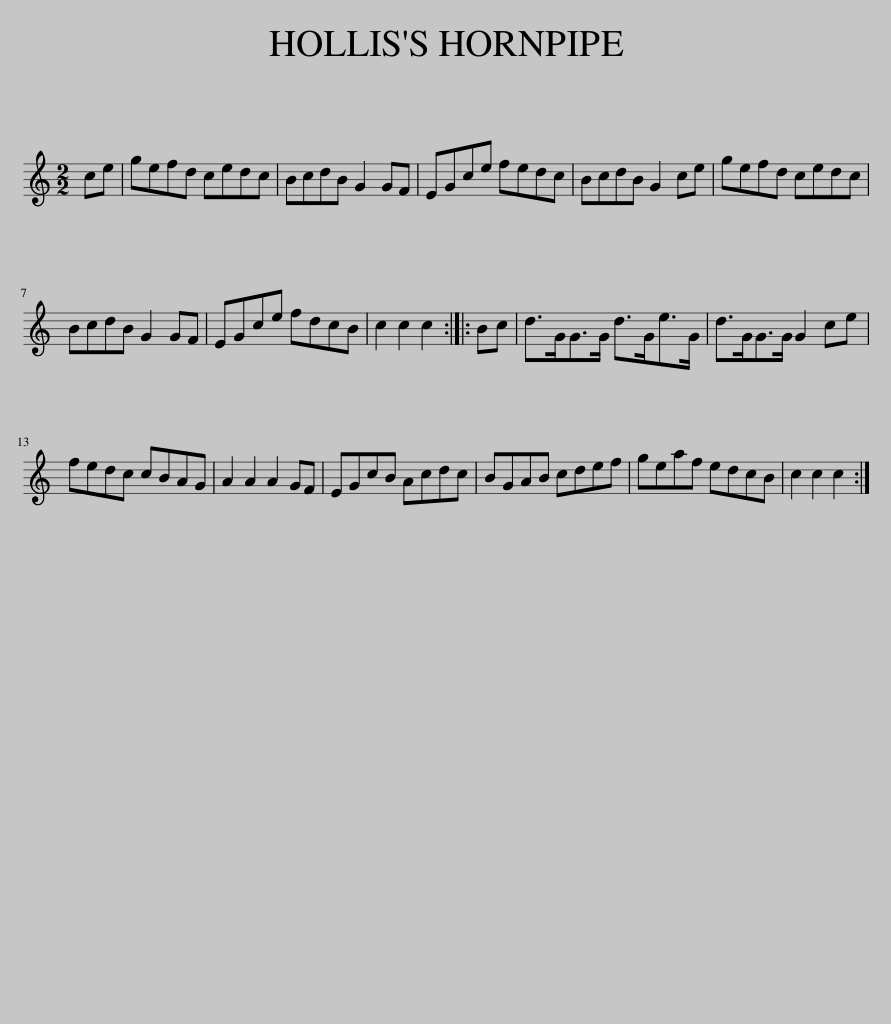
X:1
L:1/8
M:2/2
I:linebreak $
K:C
V:1 treble
V:1
 ce | gefd cedc | BcdB G2 GF | EGce fedc | BcdB G2 ce | %5
 gefd cedc |$ BcdB G2 GF | EGce fdcB | c2 c2 c2 :: Bc | %10
 d>GG>G d>Ge>G | d>GG>G G2 ce |$ fedc cBAG | A2 A2 A2 GF | EGcB Acdc | %15
 BGAB cdef | geaf edcB | c2 c2 c2 :| %18
